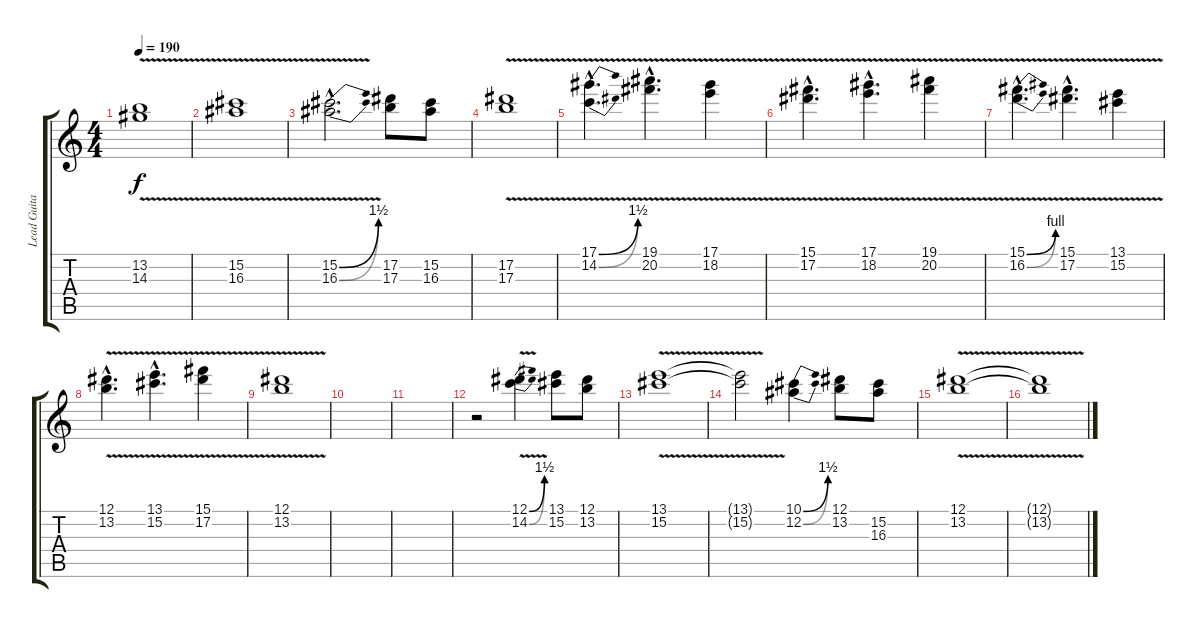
\track ("Lead Guitar" "Lead Guita") {instrument distortionguitar}
\staff {score tabs}
\tuning (Eb4 Bb3 Gb3 Db3 Ab2 Eb2) {hide}
\ts (4 4)
\tempo 190
\clef g2
\ks c
(13.2{v} 14.3{v}).1{dy f} |
(15.2 16.3{v}).1 |
(15.2{be (bend 0 0 60 6) v hac} 16.3{be (bend 0 0 60 6) hac}).2{d} (17.2 17.3).8 (15.2 16.3).8 |
(17.2 17.3{v}).1 |
(17.1{be (bend 0 0 60 6) v hac} 14.2{be (bend 0 0 60 6) hac}).4{d} (19.1{v hac} 20.2{hac}).4{d} (17.1{v} 18.2).4 |
(15.1{v hac} 17.2{hac}).4{d} (17.1{v hac} 18.2{hac}).4{d} (19.1{v} 20.2).4 |
(15.1{be (bend 0 0 60 4) v hac} 16.2{be (bend 0 0 60 4) hac}).4{d} (15.1{v hac} 17.2{hac}).4{d} (13.1{v} 15.2).4 |
(12.1{v hac} 13.2{hac}).4{d} (13.1{v hac} 15.2{hac}).4{d} (15.1{v} 17.2).4 |
(12.1{v} 13.2{v}).1 |
|
|
r.2 (12.1{be (bend 0 0 60 6) v} 14.2{be (bend 0 0 60 6)}).4 (13.1 15.2).8 (12.1 13.2).8 |
(13.1{v} 15.2).1 |
(13.1{t} 15.2{t}).2 (10.1{be (bend 0 0 60 6)} 12.2{be (bend 0 0 60 6)}).4 (12.1 13.2).8 (15.2 16.3).8 |
(12.1 13.2{v}).1 |
(12.1{t} 13.2{t}).1
